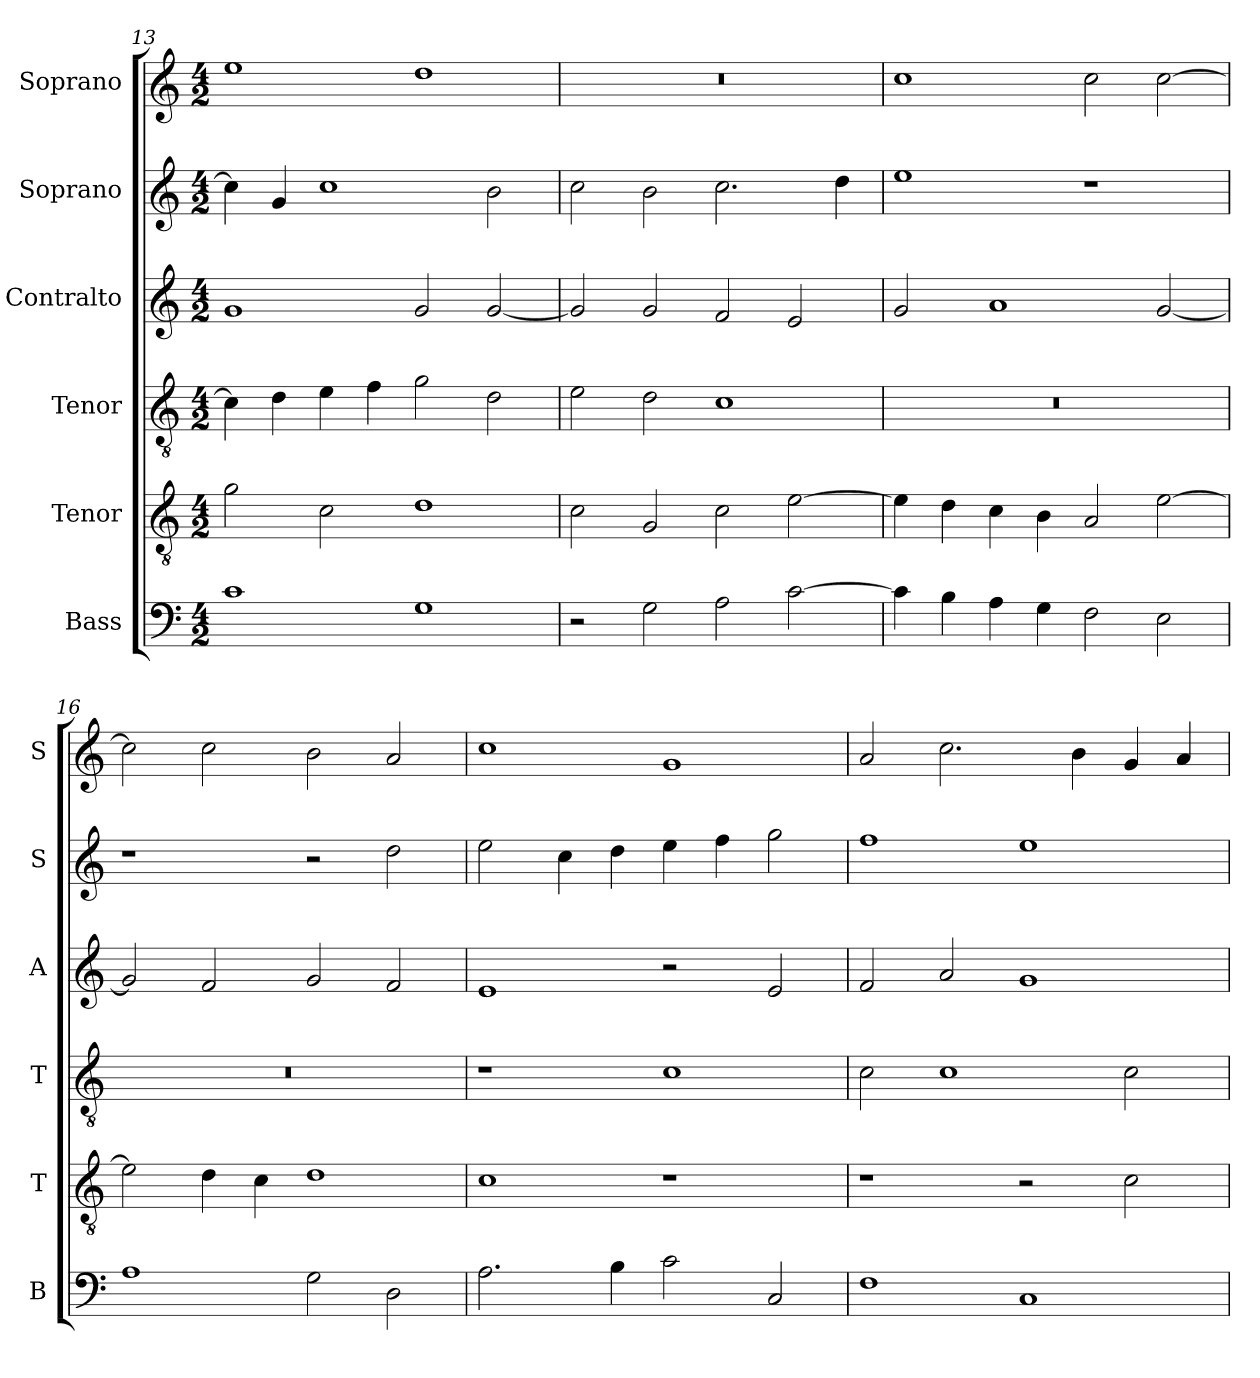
**kern	**kern	**kern	**kern	**kern	**kern
*part6	*part5	*part4	*part3	*part2	*part1
*staff6	*staff5	*staff4	*staff3	*staff2	*staff1
*I"Bass	*I"Tenor	*I"Tenor	*I"Contralto	*I"Soprano	*I"Soprano
*I'B	*I'T	*I'T	*I'A	*I'S	*I'S
*clefF4	*clefGv2	*clefGv2	*clefG2	*clefG2	*clefG2
*k[]	*k[]	*k[]	*k[]	*k[]	*k[]
*C:ion	*C:ion	*C:ion	*C:ion	*C:ion	*C:ion
*M4/2	*M4/2	*M4/2	*M4/2	*M4/2	*M4/2
=13	=13	=13	=13	=13	=13
1c	2g	4c]	1g	4cc]	1ee
.	.	4d	.	4g	.
.	2c	4e	.	1cc	.
.	.	4f	.	.	.
1G	1d	2g	2g	.	1dd
.	.	2d	[2g	2b	.
=14	=14	=14	=14	=14	=14
2r	2c	2e	2g]	2cc	0r
2G	2G	2d	2g	2b	.
2A	2c	1c	2f	2.cc	.
[2c	[2e	.	2e	.	.
.	.	.	.	4dd	.
=15	=15	=15	=15	=15	=15
4c]	4e]	0r	2g	1ee	1cc
4B	4d	.	.	.	.
4A	4c	.	1a	.	.
4G	4B	.	.	.	.
2F	2A	.	.	1r	2cc
2E	[2e	.	[2g	.	[2cc
=16	=16	=16	=16	=16	=16
1A	2e]	0r	2g]	1r	2cc]
.	4d	.	2f	.	2cc
.	4c	.	.	.	.
2G	1d	.	2g	2r	2b
2D	.	.	2f	2dd	2a
=17	=17	=17	=17	=17	=17
2.A	1c	1r	1e	2ee	1cc
.	.	.	.	4cc	.
4B	.	.	.	4dd	.
2c	1r	1c	2r	4ee	1g
.	.	.	.	4ff	.
2C	.	.	2e	2gg	.
=18	=18	=18	=18	=18	=18
1F	1r	2c	2f	1ff	2a
.	.	1c	2a	.	2.cc
1C	2r	.	1g	1ee	.
.	.	.	.	.	4b
.	2c	2c	.	.	4g
.	.	.	.	.	4a
=	=	=	=	=	=
*-	*-	*-	*-	*-	*-
